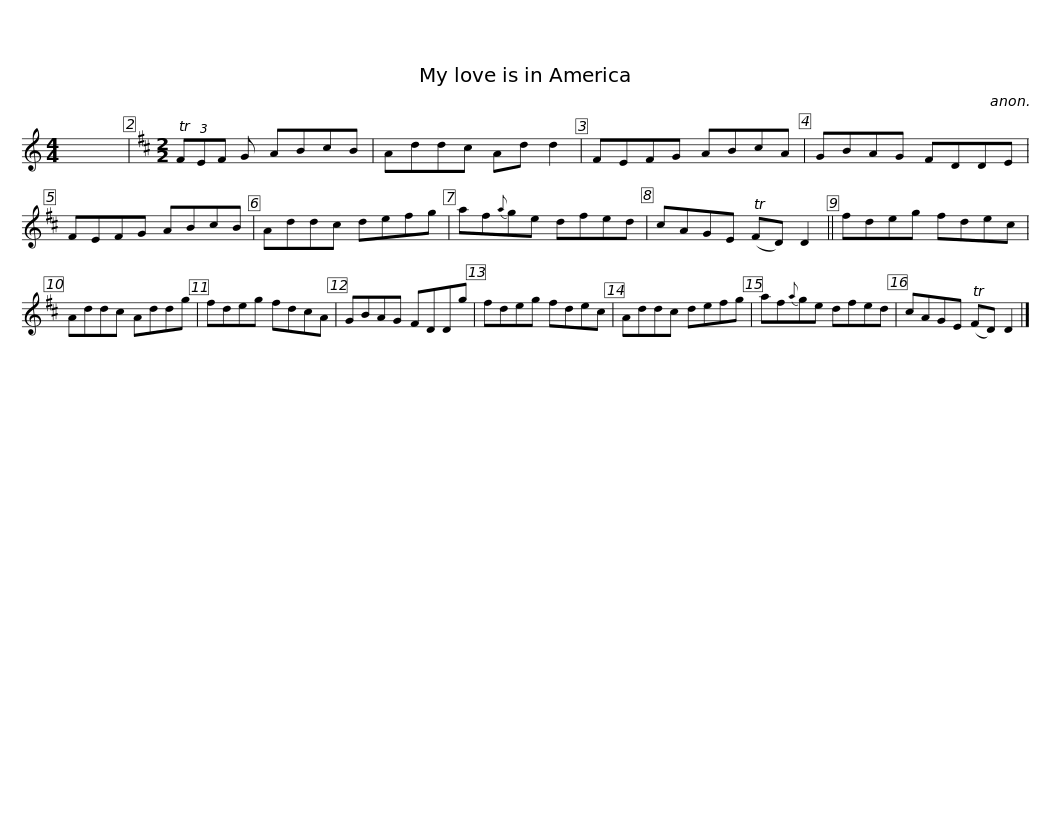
X:1
L:1/8
M:4/4
I:linebreak $
K:C
V:1 treble
V:1
 x8 |[K:D][M:2/2] (3TFEF G ABcB | Addc Ad d2 | FEFG ABcA | GBAG FDDE | %5
 FEFG ABcB |$ Addc defg | af{a}ge dfed | cAGE (TFD) D2 || fdeg fdec | %10
 Addc Addg |$ fdeg fdcA | GBAG FDDg | fdeg fdec | Addc defg | %15
 af{a}ge dfed |$ cAGE (TFD) D2 |] %17
